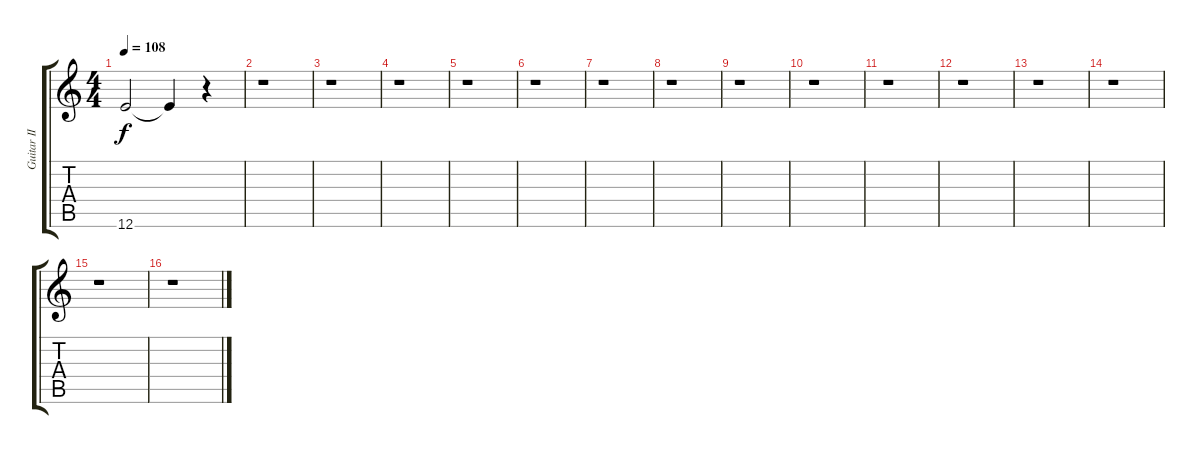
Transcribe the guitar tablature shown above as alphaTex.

\track ("Guitar II" "Guitar II") {instrument distortionguitar}
\staff {score tabs}
\tuning (E4 B3 G3 D3 A2 E2) {hide}
\ts (4 4)
\tempo 108
\clef g2
\ks c
12.6.2{dy f} 12.6{t}.4 r.4 |
r.1 |
r.1 |
r.1 |
r.1 |
r.1 |
r.1 |
r.1 |
r.1 |
r.1 |
r.1 |
r.1 |
r.1 |
r.1 |
r.1 |
r.1
